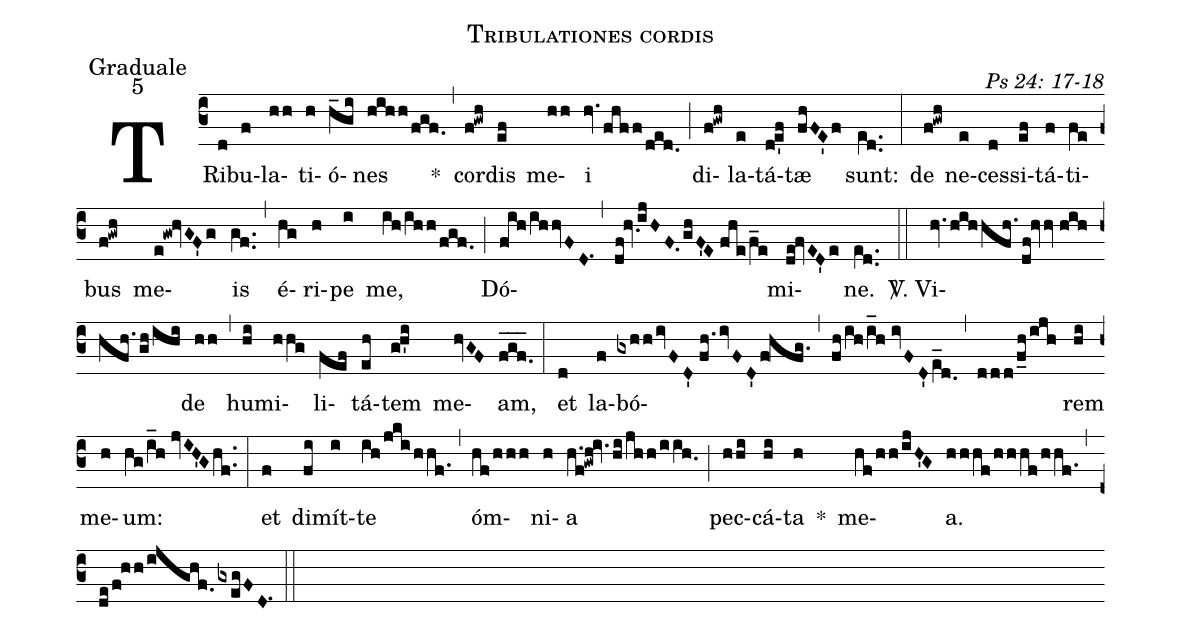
name: Tribulationes cordis;
office-part: Graduale;
mode: 5;
commentary: Ps 24: 17-18;
%%
(c3) TRi(d)bu(f)la(hh)ti(h)ó(h_gi)nes(hihh/fgf.) *(,) cor(f!gwh)dis(ef) me(hh)i(hv.fhff/ded.) (;) di(f!gwh)la(e)tá(de'f)tæ(fhFE'f) sunt:(e[ll:1]d..) (:)
de(f!gwh) ne(e)ces(d)si(ef)tá(f)ti(fe)bus(f!gwh) me(e!gw!hvGF'g)is(gf..) (,) é(hg)ri(h)pe(i) me,(ih/ihh/fgf.) (;) Dó(fih/ihhvFD.1)(,)(df!hv.0/[-0.5]ijHF.ghF'E//fhe/f_e)mi(de!fvED'e)ne.(e[ll:1]d..) (::)
<sp>V/</sp>. Vi(hv.hihhfh./df!hvv//hihhfh./gh/ihi)de(hh) (,) hu(hi)mi(hhg)li(fef)tá(eh)tem(gh'i) me(hvGF)am,(f_g_f._) (:)
et(d) la(f)bó(gxhhivFD'//fh.ivFD'f!hfg.)(,)(fh/ih/i_h//ivFD'e_[ll:1]d.0)(,)(ddd/f_h/ijh)rem(hi) me(h)um:(hg/i_h//jvIH'Ghf..) (:)
et(f) di(fi)mít(i)te(ih/jkihhf.) (,) óm(hf/hhh)ni(h)a(h.f!gwh!iv.hi/jhh/iih.0) (;) pec(hhi)cá(hi)ta(h) *() me(hf/hh/ijH'G)a.(hhhf/hhhf/hhf.) (,) (de/f!hh/ijghf.0gxegFD.1) (::)
